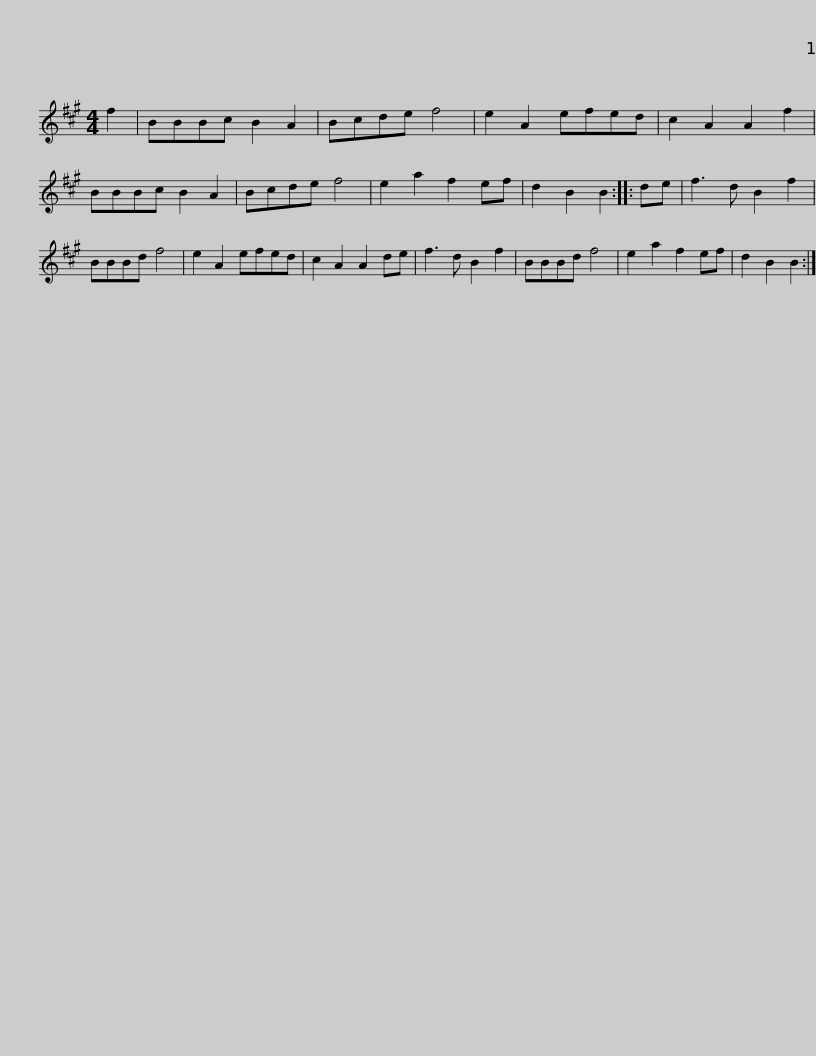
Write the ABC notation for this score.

X:1
L:1/8
M:4/4
I:linebreak $
K:A
V:1 treble
V:1
 f2 | BBBc B2 A2 | Bcde f4 | e2 A2 efed | c2 A2 A2 f2 | %5
 BBBc B2 A2 | Bcde f4 | e2 a2 f2 ef |$ d2 B2 B2 :: de | %10
 f3 d B2 f2 | BBBd f4 | e2 A2 efed | c2 A2 A2 de | f3 d B2 f2 | %15
 BBBd f4 | e2 a2 f2 ef |$ d2 B2 B2 :| %18
